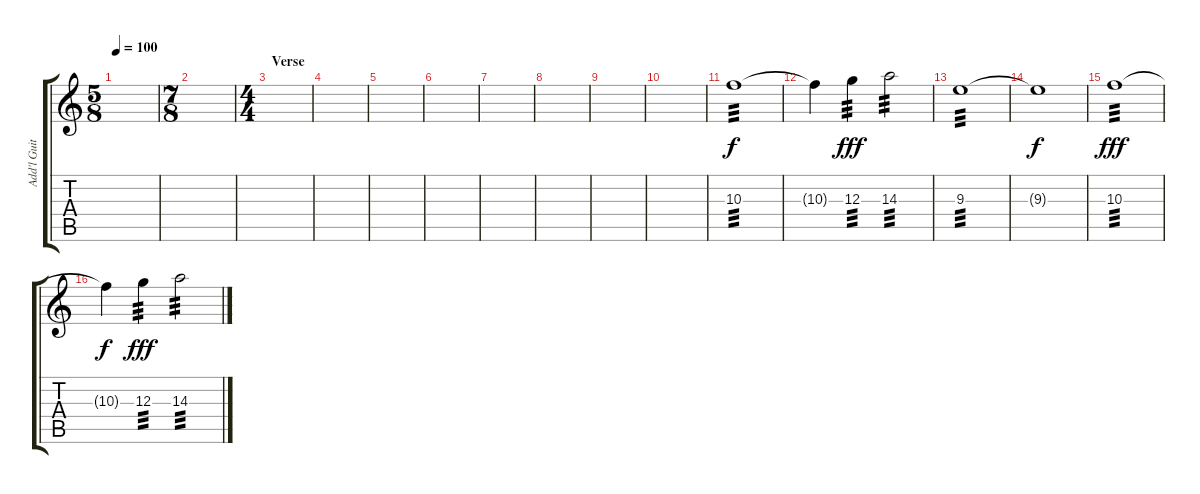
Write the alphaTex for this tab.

\track ("Add'l Guitar" "Add'l Guit") {instrument overdrivenguitar}
\staff {score tabs}
\tuning (E4 B3 G3 D3 A2 E2) {hide}
\ts (5 8)
\tempo 100
\clef g2
\ks c
|
\ts (7 8)
|
\ts (4 4)
\section ("" "Verse")
|
|
|
|
|
|
|
|
10.3.1{tp 3} |
10.3{t}.4{dy f} 12.3.4{tp 3 dy fff} 14.3.2{tp 3} |
9.3.1{tp 3} |
9.3{t}.1{dy f} |
10.3.1{tp 3 dy fff} |
10.3{t}.4{dy f} 12.3.4{tp 3 dy fff} 14.3.2{tp 3}
